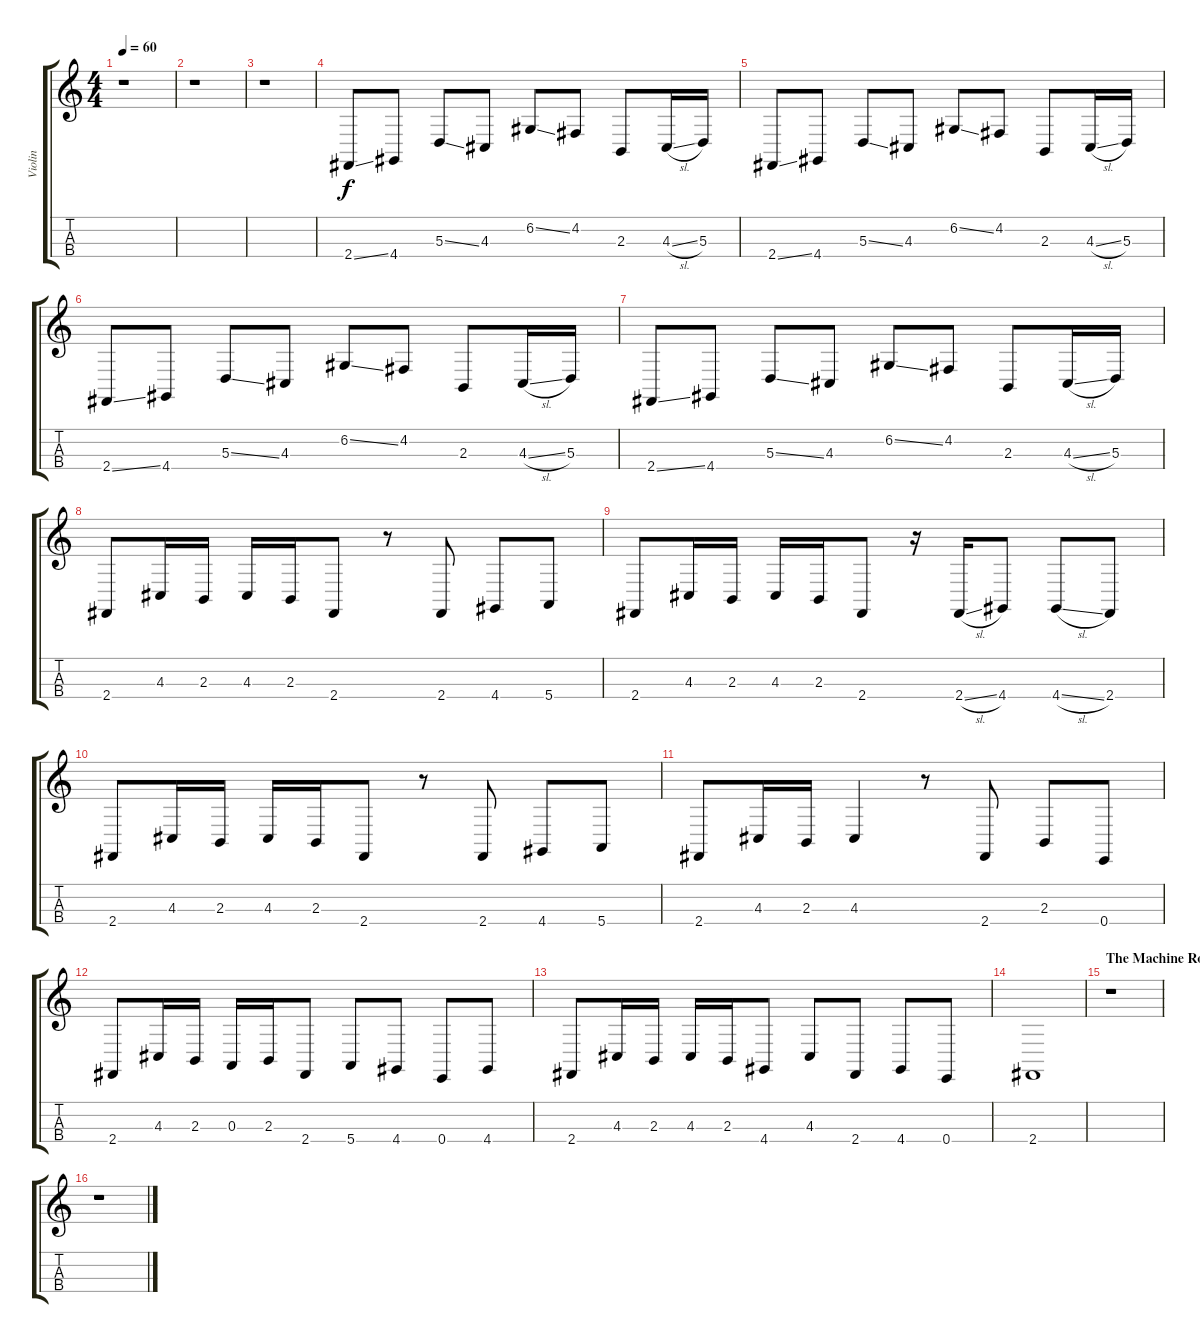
\track ("Violin " "Violin ") {instrument violin}
\staff {score tabs}
\tuning (G3 D3 A2 E2) {hide}
\ts (4 4)
\tempo 60
\clef g2
\ks c
r.1{dy f} |
r.1 |
r.1 |
2.4{ss}.8 4.4.8 5.3{ss}.8 4.3.8 6.2{ss}.8 4.2.8 2.3.8 4.3{sl}.16 5.3.16 |
2.4{ss}.8 4.4.8 5.3{ss}.8 4.3.8 6.2{ss}.8 4.2.8 2.3.8 4.3{sl}.16 5.3.16 |
2.4{ss}.8 4.4.8 5.3{ss}.8 4.3.8 6.2{ss}.8 4.2.8 2.3.8 4.3{sl}.16 5.3.16 |
2.4{ss}.8 4.4.8 5.3{ss}.8 4.3.8 6.2{ss}.8 4.2.8 2.3.8 4.3{sl}.16 5.3.16 |
2.4.8 4.3.16 2.3.16 4.3.16 2.3.16 2.4.8 r.8 2.4.8 4.4.8 5.4.8 |
2.4.8 4.3.16 2.3.16 4.3.16 2.3.16 2.4.8 r.16 2.4{sl}.16 4.4.8 4.4{sl}.8 2.4.8 |
2.4.8 4.3.16 2.3.16 4.3.16 2.3.16 2.4.8 r.8 2.4.8 4.4.8 5.4.8 |
2.4.8 4.3.16 2.3.16 4.3.4 r.8 2.4.8 2.3.8 0.4.8 |
2.4.8 4.3.16 2.3.16 0.3.16 2.3.16 2.4.8 5.4.8 4.4.8 0.4.8 4.4.8 |
2.4.8 4.3.16 2.3.16 4.3.16 2.3.16 4.4.8 4.3.8 2.4.8 4.4.8 0.4.8 |
2.4.1 |
\section ("" "The Machine Rooms")
r.1 |
r.1
